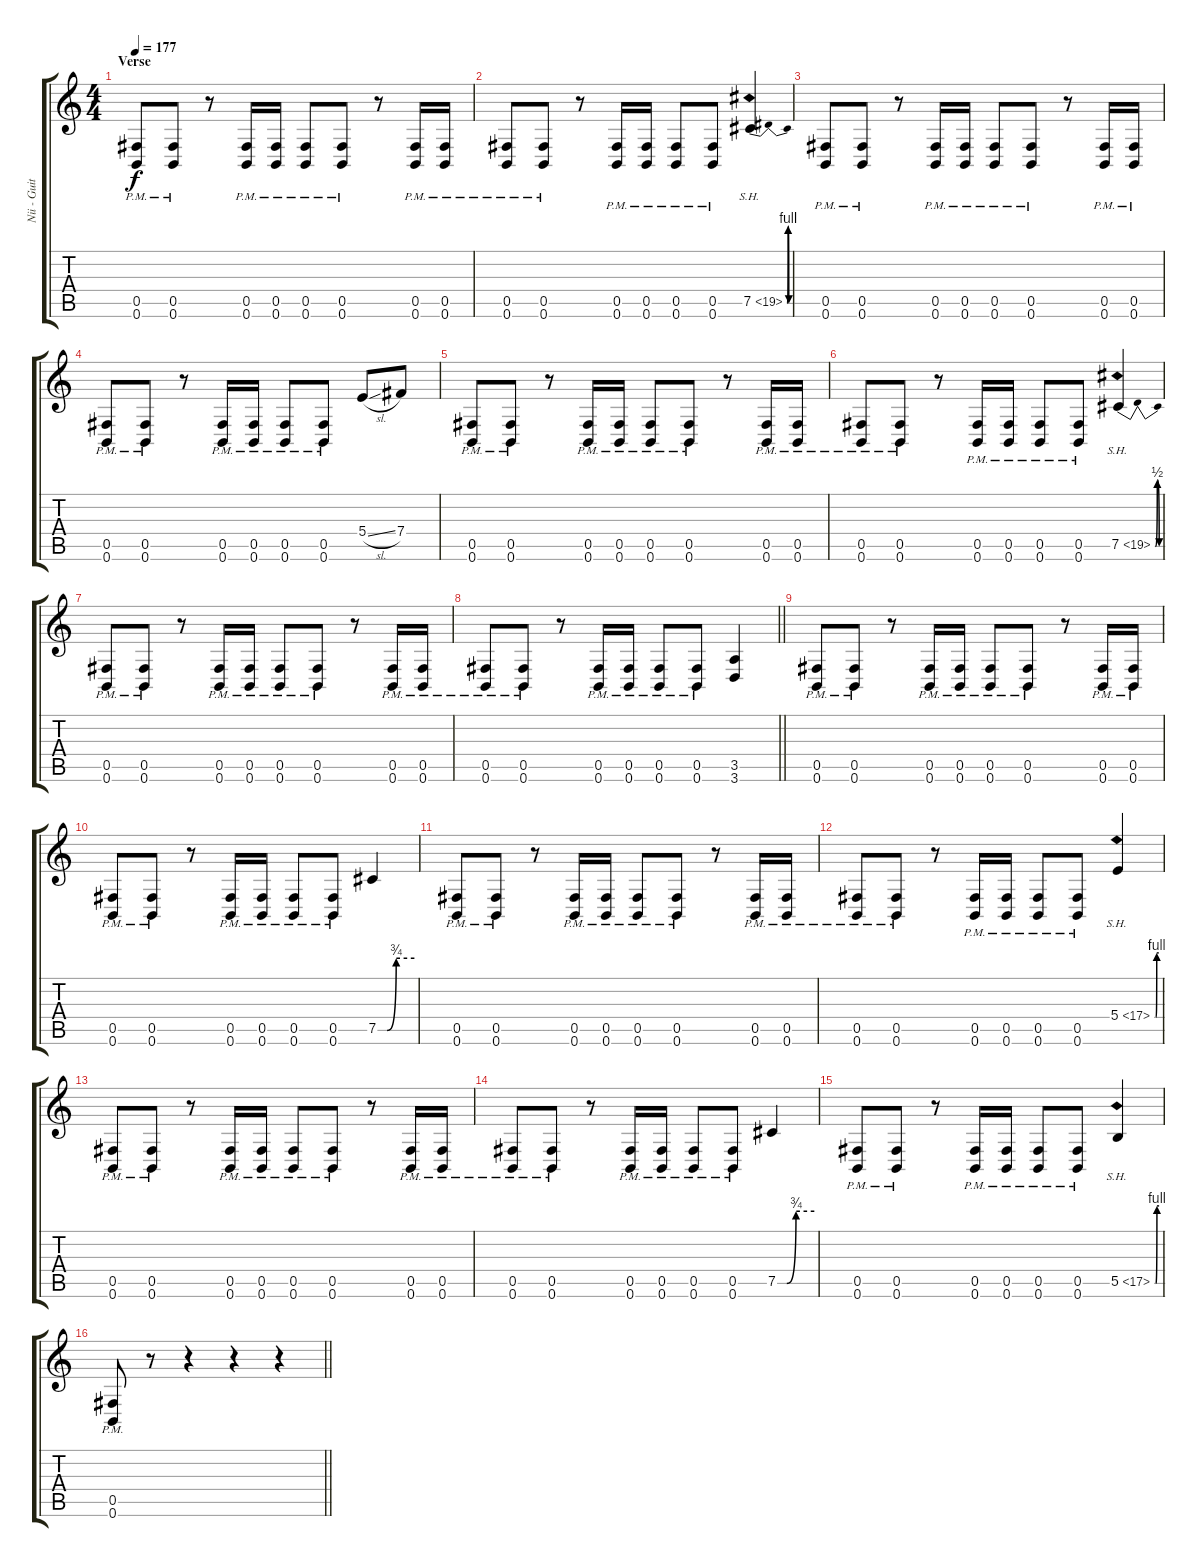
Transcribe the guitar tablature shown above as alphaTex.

\track ("Nii - Guitar 1" "Nii - Guit") {instrument distortionguitar}
\staff {score tabs}
\tuning (Db4 Ab3 E3 B2 Gb2 B1) {hide}
\ts (4 4)
\section ("" "Verse")
\tempo 177
\clef g2
\ks c
(0.5{pm} 0.6{pm}).8{dy f} (0.5{pm} 0.6{pm}).8 r.8 (0.5{pm} 0.6{pm}).16 (0.5{pm} 0.6{pm}).16 (0.5{pm} 0.6{pm}).8 (0.5{pm} 0.6{pm}).8 r.8 (0.5{pm} 0.6{pm}).16 (0.5{pm} 0.6{pm}).16 |
(0.5{pm} 0.6{pm}).8 (0.5{pm} 0.6{pm}).8 r.8 (0.5{pm} 0.6{pm}).16 (0.5{pm} 0.6{pm}).16 (0.5{pm} 0.6{pm}).8 (0.5{pm} 0.6{pm}).8 7.5{be (bendrelease 0 0 15 4 30 4 60 0) sh 12}.4 |
(0.5{pm} 0.6{pm}).8 (0.5{pm} 0.6{pm}).8 r.8 (0.5{pm} 0.6{pm}).16 (0.5{pm} 0.6{pm}).16 (0.5{pm} 0.6{pm}).8 (0.5{pm} 0.6{pm}).8 r.8 (0.5{pm} 0.6{pm}).16 (0.5{pm} 0.6{pm}).16 |
(0.5{pm} 0.6{pm}).8 (0.5{pm} 0.6{pm}).8 r.8 (0.5{pm} 0.6{pm}).16 (0.5{pm} 0.6{pm}).16 (0.5{pm} 0.6{pm}).8 (0.5{pm} 0.6{pm}).8 5.4{sl}.8 7.4.8 |
(0.5{pm} 0.6{pm}).8 (0.5{pm} 0.6{pm}).8 r.8 (0.5{pm} 0.6{pm}).16 (0.5{pm} 0.6{pm}).16 (0.5{pm} 0.6{pm}).8 (0.5{pm} 0.6{pm}).8 r.8 (0.5{pm} 0.6{pm}).16 (0.5{pm} 0.6{pm}).16 |
(0.5{pm} 0.6{pm}).8 (0.5{pm} 0.6{pm}).8 r.8 (0.5{pm} 0.6{pm}).16 (0.5{pm} 0.6{pm}).16 (0.5{pm} 0.6{pm}).8 (0.5{pm} 0.6{pm}).8 7.5{be (bendrelease 0 0 15 2 30 2 60 0) sh 12}.4 |
(0.5{pm} 0.6{pm}).8 (0.5{pm} 0.6{pm}).8 r.8 (0.5{pm} 0.6{pm}).16 (0.5{pm} 0.6{pm}).16 (0.5{pm} 0.6{pm}).8 (0.5{pm} 0.6{pm}).8 r.8 (0.5{pm} 0.6{pm}).16 (0.5{pm} 0.6{pm}).16 |
\barLineRight lightlight
(0.5{pm} 0.6{pm}).8 (0.5{pm} 0.6{pm}).8 r.8 (0.5{pm} 0.6{pm}).16 (0.5{pm} 0.6{pm}).16 (0.5{pm} 0.6{pm}).8 (0.5{pm} 0.6{pm}).8 (3.5 3.6).4 |
\section ("" "")
(0.5{pm} 0.6{pm}).8 (0.5{pm} 0.6{pm}).8 r.8 (0.5{pm} 0.6{pm}).16 (0.5{pm} 0.6{pm}).16 (0.5{pm} 0.6{pm}).8 (0.5{pm} 0.6{pm}).8 r.8 (0.5{pm} 0.6{pm}).16 (0.5{pm} 0.6{pm}).16 |
(0.5{pm} 0.6{pm}).8 (0.5{pm} 0.6{pm}).8 r.8 (0.5{pm} 0.6{pm}).16 (0.5{pm} 0.6{pm}).16 (0.5{pm} 0.6{pm}).8 (0.5{pm} 0.6{pm}).8 7.5{be (custom 0 0 15 0 30 3 60 3)}.4 |
(0.5{pm} 0.6{pm}).8 (0.5{pm} 0.6{pm}).8 r.8 (0.5{pm} 0.6{pm}).16 (0.5{pm} 0.6{pm}).16 (0.5{pm} 0.6{pm}).8 (0.5{pm} 0.6{pm}).8 r.8 (0.5{pm} 0.6{pm}).16 (0.5{pm} 0.6{pm}).16 |
(0.5{pm} 0.6{pm}).8 (0.5{pm} 0.6{pm}).8 r.8 (0.5{pm} 0.6{pm}).16 (0.5{pm} 0.6{pm}).16 (0.5{pm} 0.6{pm}).8 (0.5{pm} 0.6{pm}).8 5.4{be (custom 0 0 20 0 30 4 60 4) sh 12}.4 |
(0.5{pm} 0.6{pm}).8 (0.5{pm} 0.6{pm}).8 r.8 (0.5{pm} 0.6{pm}).16 (0.5{pm} 0.6{pm}).16 (0.5{pm} 0.6{pm}).8 (0.5{pm} 0.6{pm}).8 r.8 (0.5{pm} 0.6{pm}).16 (0.5{pm} 0.6{pm}).16 |
(0.5{pm} 0.6{pm}).8 (0.5{pm} 0.6{pm}).8 r.8 (0.5{pm} 0.6{pm}).16 (0.5{pm} 0.6{pm}).16 (0.5{pm} 0.6{pm}).8 (0.5{pm} 0.6{pm}).8 7.5{be (custom 0 0 15 0 30 3 60 3)}.4 |
(0.5{pm} 0.6{pm}).8 (0.5{pm} 0.6{pm}).8 r.8 (0.5{pm} 0.6{pm}).16 (0.5{pm} 0.6{pm}).16 (0.5{pm} 0.6{pm}).8 (0.5{pm} 0.6{pm}).8 5.5{be (custom 0 0 15 0 30 4 60 4) sh 12}.4 |
\barLineRight lightlight
(0.5{pm} 0.6{pm}).8 r.8 r.4 r.4 r.4
